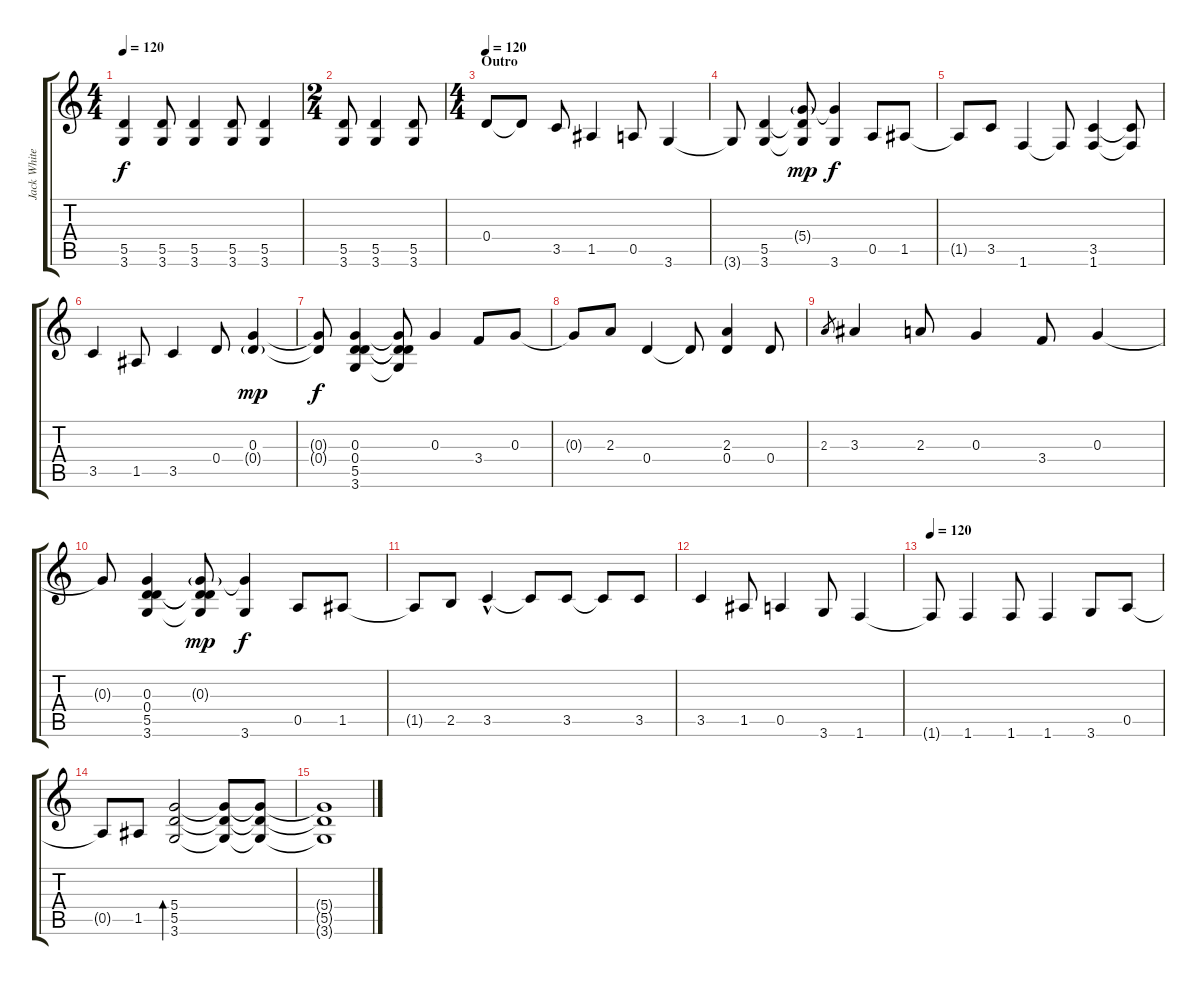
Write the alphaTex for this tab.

\track ("Jack White - Guitar" "Jack White") {instrument distortionguitar}
\staff {score tabs}
\tuning (E4 B3 G3 D3 A2 E2) {hide}
\ts (4 4)
\tempo 120
\clef g2
\ks c
(5.5 3.6).4{dy f} (5.5 3.6).8 (5.5 3.6).4 (5.5 3.6).8 (5.5 3.6).4 |
\ts (2 4)
(5.5 3.6).8 (5.5 3.6).4 (5.5 3.6).8 |
\ts (4 4)
\section ("" "Outro")
\tempo 120
0.4.8{volume 10} 0.4{t}.8 3.5.8 1.5.4 0.5.8 3.6.4 |
3.6{t}.8 (5.5 3.6).4 (5.4{g} 5.5{t} 3.6{t}).8{dy mp} (5.4{t} 3.6).4{dy f} 0.5.8 1.5.8 |
1.5{t}.8 3.5.8 1.6.4 1.6{t}.8 (3.5 1.6).4 (3.5{t} 1.6{t}).8 |
3.5.4 1.5.8 3.5.4 0.4.8 (0.3 0.4{g}).4{dy mp} |
(0.3{t} 0.4{t}).8{dy f} (0.3 0.4 5.5 3.6).4 (0.3{t} 0.4{t} 5.5{t} 3.6{t}).8 0.3.4 3.4.8 0.3.8 |
0.3{t}.8 2.3.8 0.4.4 0.4{t}.8 (2.3 0.4).4 0.4.8 |
2.3.8{gr} 3.3.4 2.3.8 0.3.4 3.4.8 0.3.4 |
0.3{t}.8 (0.3 0.4 5.5 3.6).4 (0.3{g} 0.4{t} 5.5{t} 3.6{t}).8{dy mp} (0.3{t} 3.6).4{dy f} 0.5.8 1.5.8 |
1.5{t}.8 2.5.8 3.5{hac}.4 3.5{t}.8 3.5.8 3.5{t}.8 3.5.8 |
3.5.4 1.5.8 0.5.4 3.6.8 1.6.4 |
\tempo 120
1.6{t}.8 1.6.4 1.6.8 1.6.4 3.6.8 0.5.8 |
0.5{t}.8 1.5.8 (5.4 5.5 3.6).2{bd 480} (5.4{t} 5.5{t} 3.6{t}).8{volume 0} (5.4{t} 5.5{t} 3.6{t}).8 |
(5.4{t} 5.5{t} 3.6{t}).1
